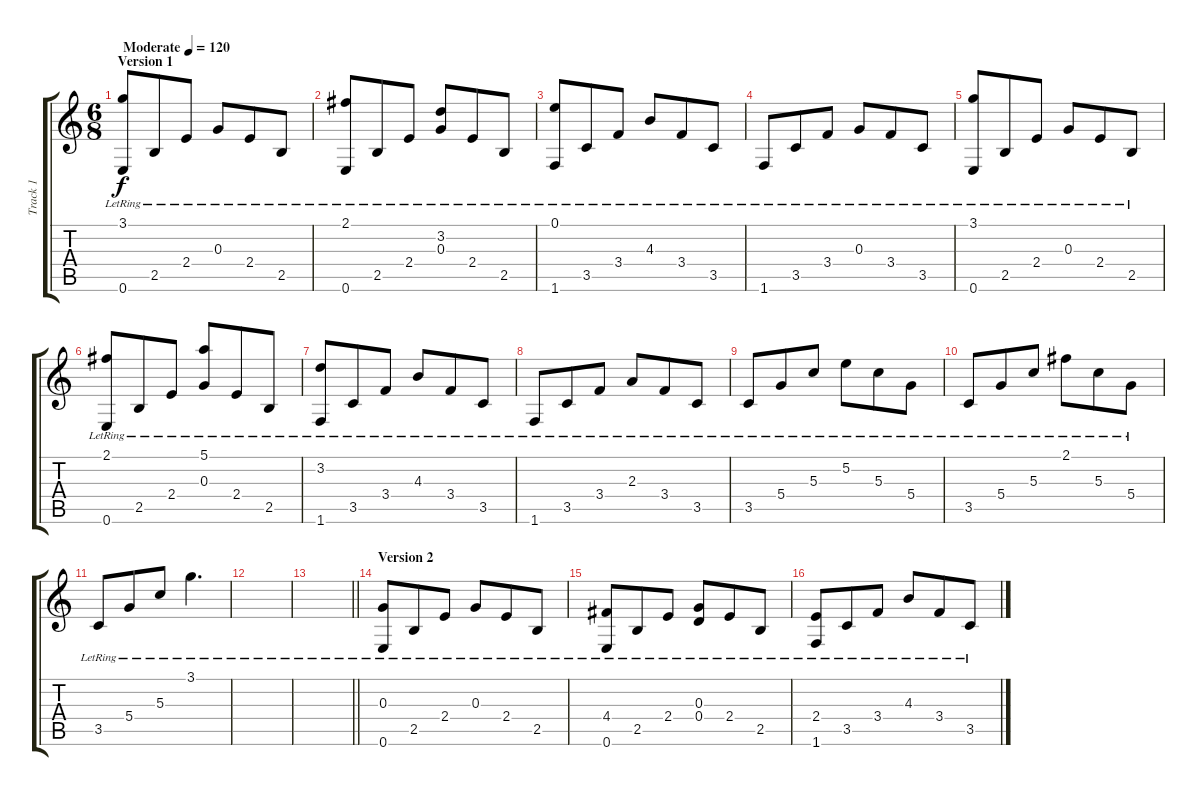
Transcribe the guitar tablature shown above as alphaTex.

\track ("Track 1" "Track 1") {instrument acousticguitarsteel}
\staff {score tabs}
\tuning (E4 B3 G3 D3 A2 E2) {hide}
\ts (6 8)
\section ("" "Version 1")
\tempo (120 "Moderate")
\clef g2
\ks c
(3.1{lr} 0.6{lr}).8{dy f instrument acousticguitarsteel} 2.5{lr}.8 2.4{lr}.8 0.3{lr}.8 2.4{lr}.8 2.5{lr}.8 |
(2.1{lr} 0.6{lr}).8 2.5{lr}.8 2.4{lr}.8 (3.2{lr} 0.3{lr}).8 2.4{lr}.8 2.5{lr}.8 |
(0.1{lr} 1.6{lr}).8 3.5{lr}.8 3.4{lr}.8 4.3{lr}.8 3.4{lr}.8 3.5{lr}.8 |
1.6{lr}.8 3.5{lr}.8 3.4{lr}.8 0.3{lr}.8 3.4{lr}.8 3.5{lr}.8 |
(3.1{lr} 0.6{lr}).8 2.5{lr}.8 2.4{lr}.8 0.3{lr}.8 2.4{lr}.8 2.5{lr}.8 |
(2.1{lr} 0.6{lr}).8 2.5{lr}.8 2.4{lr}.8 (5.1{lr} 0.3{lr}).8 2.4{lr}.8 2.5{lr}.8 |
(3.2{lr} 1.6{lr}).8 3.5{lr}.8 3.4{lr}.8 4.3{lr}.8 3.4{lr}.8 3.5{lr}.8 |
1.6{lr}.8 3.5{lr}.8 3.4{lr}.8 2.3{lr}.8 3.4{lr}.8 3.5{lr}.8 |
3.5{lr}.8 5.4{lr}.8 5.3{lr}.8 5.2{lr}.8 5.3{lr}.8 5.4{lr}.8 |
3.5{lr}.8 5.4{lr}.8 5.3{lr}.8 2.1{lr}.8 5.3{lr}.8 5.4{lr}.8 |
3.5{lr}.8 5.4{lr}.8 5.3{lr}.8 3.1{lr}.4{d} |
|
\barLineRight lightlight
|
\section ("" "Version 2")
(0.3{lr} 0.6{lr}).8 2.5{lr}.8 2.4{lr}.8 0.3{lr}.8 2.4{lr}.8 2.5{lr}.8 |
(4.4{lr} 0.6{lr}).8 2.5{lr}.8 2.4{lr}.8 (0.3{lr} 0.4{lr}).8 2.4{lr}.8 2.5{lr}.8 |
(2.4{lr} 1.6{lr}).8 3.5{lr}.8 3.4{lr}.8 4.3{lr}.8 3.4{lr}.8 3.5{lr}.8
